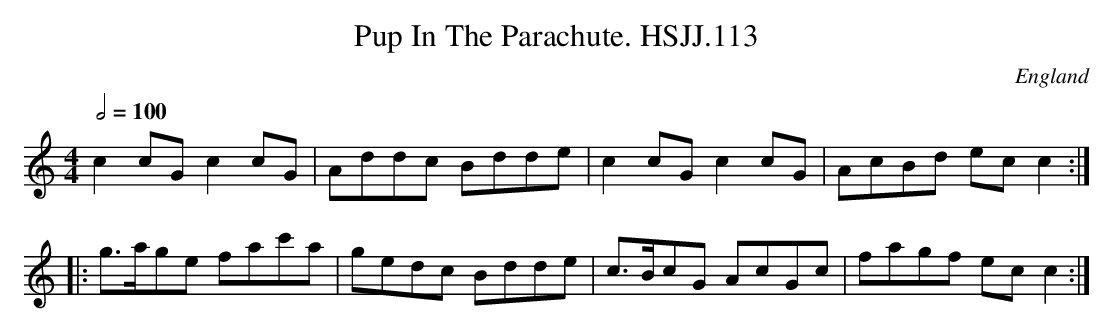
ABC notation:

X:1
T:Pup In The Parachute. HSJJ.113
M:4/4
L:1/8
Q:1/2=100
O:England
K:C
c2cGc2cG|Addc Bdde|c2cGc2cG|AcBd ecc2:|
|:g>age fac'a|gedc Bdde|c>BcG AcGc|fagf ecc2:|
